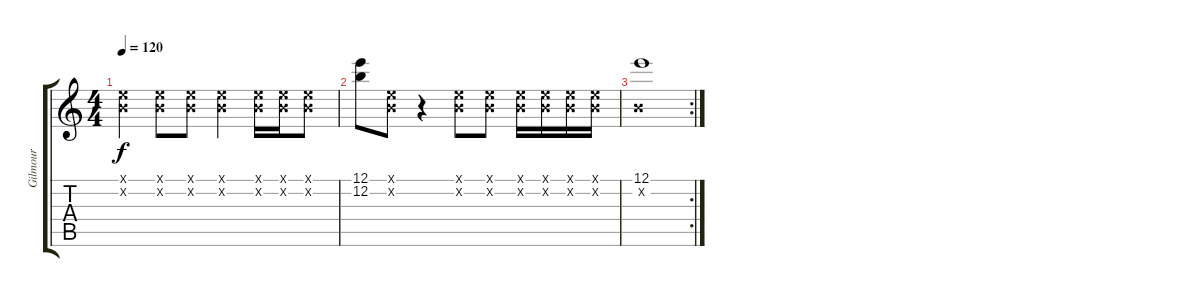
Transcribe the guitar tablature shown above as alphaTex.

\track ("Gilmour" "Gilmour") {instrument overdrivenguitar}
\staff {score tabs}
\tuning (E4 B3 G3 D3 A2 E2) {hide}
\ts (4 4)
\tempo 120
\clef g2
\ks c
(0.1{x} 0.2{x}).4{dy f} (0.1{x} 0.2{x}).8 (0.1{x} 0.2{x}).8 (0.1{x} 0.2{x}).4 (0.1{x} 0.2{x}).16 (0.1{x} 0.2{x}).16 (0.1{x} 0.2{x}).8 |
(12.1 12.2).8 (0.1{x} 0.2{x}).8 r.4 (0.1{x} 0.2{x}).8 (0.1{x} 0.2{x}).8 (0.1{x} 0.2{x}).16 (0.1{x} 0.2{x}).16 (0.1{x} 0.2{x}).16 (0.1{x} 0.2{x}).16 |
\rc 2
(12.1 0.2{x}).1
